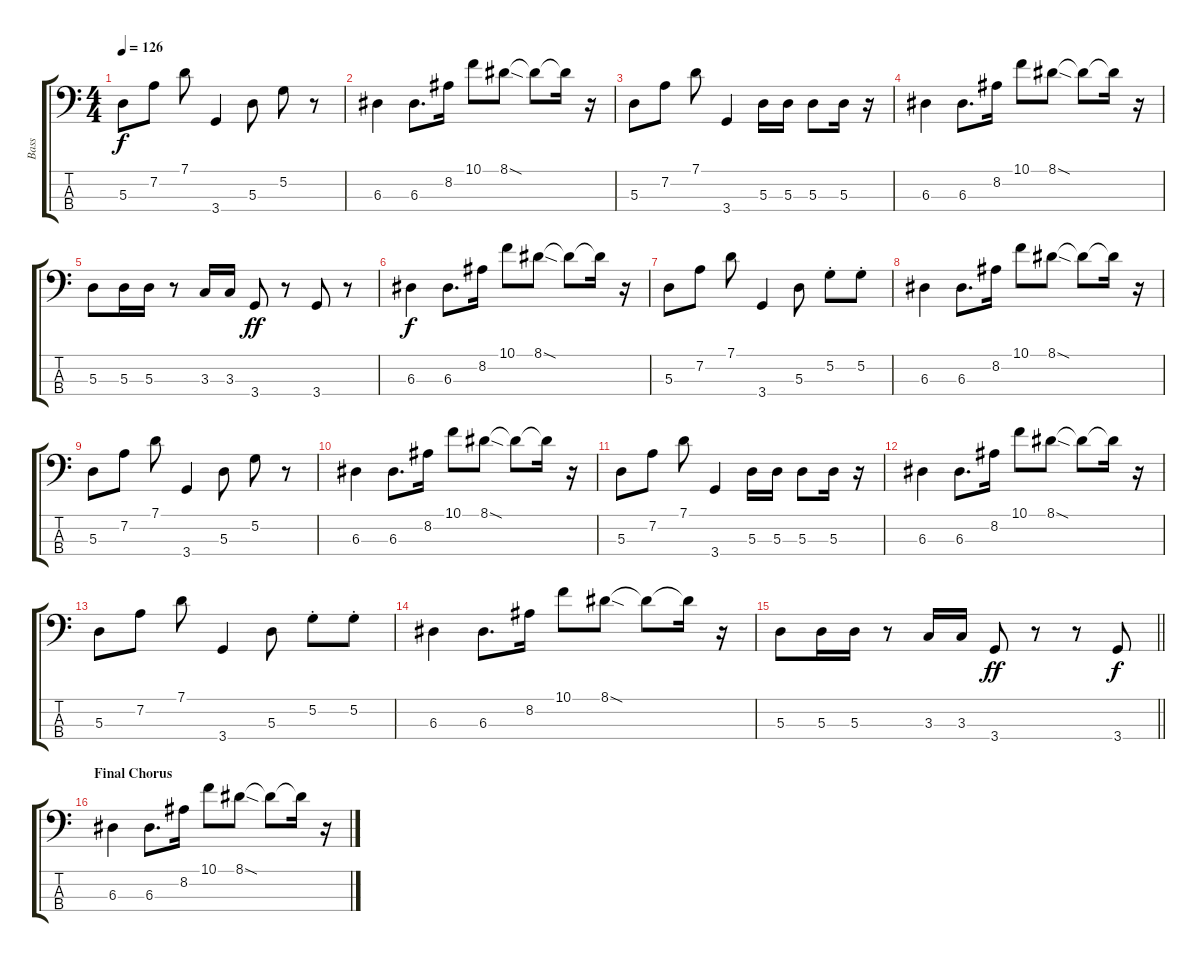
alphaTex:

\track ("Bass" "Bass") {instrument electricbassfinger}
\staff {score tabs}
\tuning (G2 D2 A1 E1) {hide}
\ts (4 4)
\tempo 126
\clef f4
\ks c
5.3.8{dy f} 7.2.8 7.1.8 3.4.4 5.3.8 5.2.8 r.8 |
6.3.4 6.3.8{d} 8.2.16 10.1.8 8.1{sod}.8 8.1{t}.8 8.1{t}.16 r.16 |
5.3.8 7.2.8 7.1.8 3.4.4 5.3.16 5.3.16 5.3.8 5.3.16 r.16 |
6.3.4 6.3.8{d} 8.2.16 10.1.8 8.1{sod}.8 8.1{t}.8 8.1{t}.16 r.16 |
5.3.8 5.3.16 5.3.16 r.8 3.3.16 3.3.16 3.4.8{dy ff} r.8 3.4.8 r.8 |
6.3.4{dy f} 6.3.8{d} 8.2.16 10.1.8 8.1{sod}.8 8.1{t}.8 8.1{t}.16 r.16 |
5.3.8 7.2.8 7.1.8 3.4.4 5.3.8 5.2{st}.8 5.2{st}.8 |
6.3.4 6.3.8{d} 8.2.16 10.1.8 8.1{sod}.8 8.1{t}.8 8.1{t}.16 r.16 |
5.3.8 7.2.8 7.1.8 3.4.4 5.3.8 5.2.8 r.8 |
6.3.4 6.3.8{d} 8.2.16 10.1.8 8.1{sod}.8 8.1{t}.8 8.1{t}.16 r.16 |
5.3.8 7.2.8 7.1.8 3.4.4 5.3.16 5.3.16 5.3.8 5.3.16 r.16 |
6.3.4 6.3.8{d} 8.2.16 10.1.8 8.1{sod}.8 8.1{t}.8 8.1{t}.16 r.16 |
5.3.8 7.2.8 7.1.8 3.4.4 5.3.8 5.2{st}.8 5.2{st}.8 |
6.3.4 6.3.8{d} 8.2.16 10.1.8 8.1{sod}.8 8.1{t}.8 8.1{t}.16 r.16 |
\barLineRight lightlight
5.3.8 5.3.16 5.3.16 r.8 3.3.16 3.3.16 3.4.8{dy ff} r.8 r.8 3.4.8{dy f} |
\section ("" "Final Chorus")
6.3.4 6.3.8{d} 8.2.16 10.1.8 8.1{sod}.8 8.1{t}.8 8.1{t}.16 r.16
